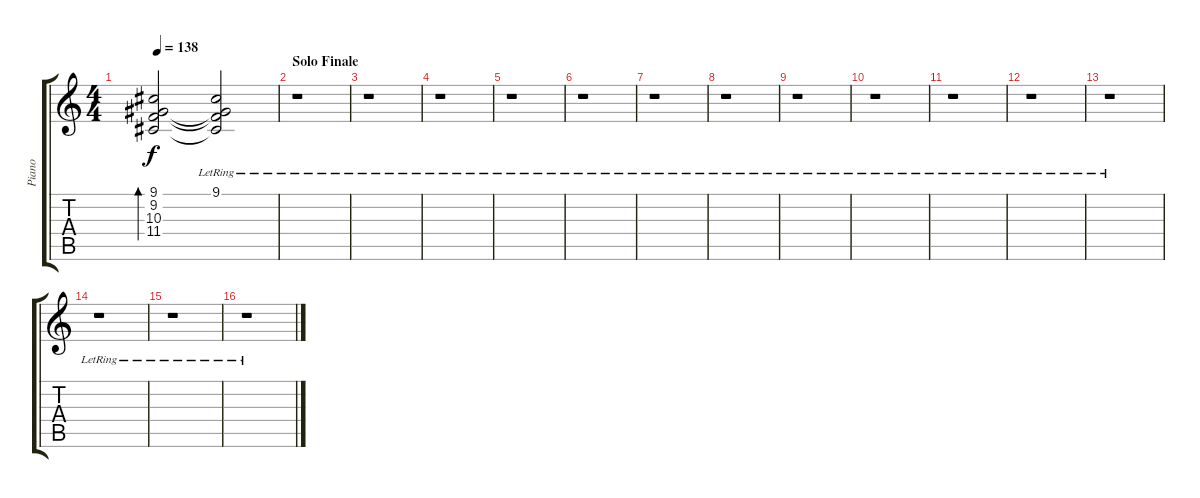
\track ("Piano" "Piano") {instrument acousticgrandpiano}
\staff {score tabs}
\tuning (E4 B3 G3 D3 A2 E2) {hide}
\ts (4 4)
\tempo 138
\clef g2
\ks c
(9.1 9.2 10.3 11.4).2{bd 240 dy f} (9.1{lr} 9.2{t} 10.3{t} 11.4{t}).2 |
\section ("" "Solo Finale")
r.1 |
r.1 |
r.1 |
r.1 |
r.1 |
r.1 |
r.1 |
r.1 |
r.1 |
r.1 |
r.1 |
r.1 |
r.1 |
r.1 |
r.1
